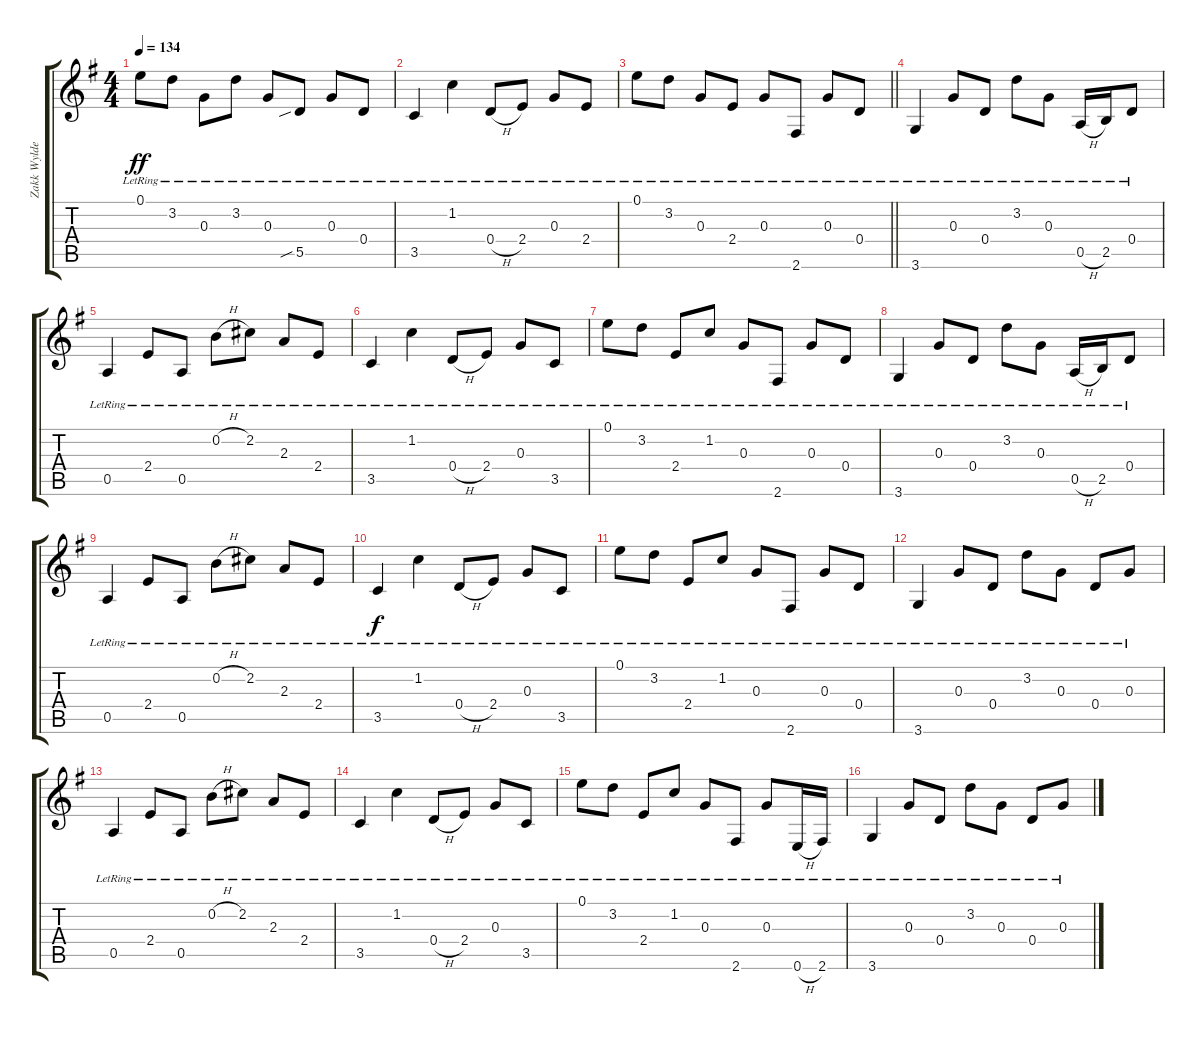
\track ("Zakk Wylde (Rythem)" "Zakk Wylde") {instrument acousticguitarsteel}
\staff {score tabs}
\tuning (E4 B3 G3 D3 A2 E2) {hide}
\ts (4 4)
\tempo 134
\clef g2
\ks g
0.1{lr}.8{dy ff} 3.2{lr}.8 0.3{lr}.8 3.2{lr}.8 0.3{lr}.8 5.5{sib lr}.8 0.3{lr}.8 0.4{lr}.8 |
3.5{lr}.4 1.2{lr}.4 0.4{h lr}.8 2.4{lr}.8 0.3{lr}.8 2.4{lr}.8 |
\barLineRight lightlight
0.1{lr}.8 3.2{lr}.8 0.3{lr}.8 2.4{lr}.8 0.3{lr}.8 2.6{lr}.8 0.3{lr}.8 0.4{lr}.8 |
3.6{lr}.4 0.3{lr}.8 0.4{lr}.8 3.2{lr}.8 0.3{lr}.8 0.5{h lr}.16 2.5{lr}.16 0.4{lr}.8 |
0.5{lr}.4 2.4{lr}.8 0.5{lr}.8 0.2{h lr}.8 2.2{lr}.8 2.3{lr}.8 2.4{lr}.8 |
3.5{lr}.4 1.2{lr}.4 0.4{h lr}.8 2.4{lr}.8 0.3{lr}.8 3.5{lr}.8 |
0.1{lr}.8 3.2{lr}.8 2.4{lr}.8 1.2{lr}.8 0.3{lr}.8 2.6{lr}.8 0.3{lr}.8 0.4{lr}.8 |
3.6{lr}.4 0.3{lr}.8 0.4{lr}.8 3.2{lr}.8 0.3{lr}.8 0.5{h lr}.16 2.5{lr}.16 0.4{lr}.8 |
0.5{lr}.4 2.4{lr}.8 0.5{lr}.8 0.2{h lr}.8 2.2{lr}.8 2.3{lr}.8 2.4{lr}.8 |
3.5{lr}.4{dy f} 1.2{lr}.4 0.4{h lr}.8 2.4{lr}.8 0.3{lr}.8 3.5{lr}.8 |
0.1{lr}.8 3.2{lr}.8 2.4{lr}.8 1.2{lr}.8 0.3{lr}.8 2.6{lr}.8 0.3{lr}.8 0.4{lr}.8 |
3.6{lr}.4 0.3{lr}.8 0.4{lr}.8 3.2{lr}.8 0.3{lr}.8 0.4{lr}.8 0.3{lr}.8 |
0.5{lr}.4 2.4{lr}.8 0.5{lr}.8 0.2{h lr}.8 2.2{lr}.8 2.3{lr}.8 2.4{lr}.8 |
3.5{lr}.4 1.2{lr}.4 0.4{h lr}.8 2.4{lr}.8 0.3{lr}.8 3.5{lr}.8 |
0.1{lr}.8 3.2{lr}.8 2.4{lr}.8 1.2{lr}.8 0.3{lr}.8 2.6{lr}.8 0.3{lr}.8 0.6{h lr}.16 2.6{lr}.16 |
3.6{lr}.4 0.3{lr}.8 0.4{lr}.8 3.2{lr}.8 0.3{lr}.8 0.4{lr}.8 0.3{lr}.8
